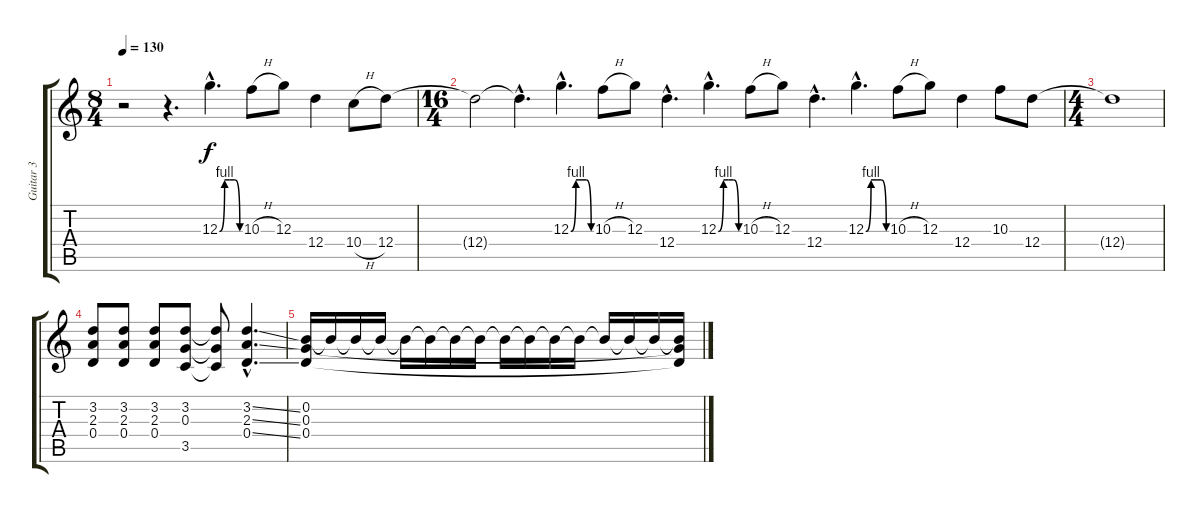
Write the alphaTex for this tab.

\track ("Guitar 3" "Guitar 3") {instrument distortionguitar}
\staff {score tabs}
\tuning (E4 B3 G3 D3 A2 E2) {hide}
\ts (8 4)
\tempo 130
\clef g2
\ks c
r.2{dy f} r.4{d} 12.3{be (custom 0 0 15 4 30 4 45 4 60 0) hac}.4{d} 10.3{h}.8 12.3.8 12.4.4 10.4{h}.8 12.4.8 |
\ts (16 4)
12.4{t}.2 12.4{hac t}.4{d} 12.3{be (custom 0 0 15 4 30 4 45 4 60 0) hac}.4{d} 10.3{h}.8 12.3.8 12.4{hac}.4{d} 12.3{be (custom 0 0 15 4 30 4 45 4 60 0) hac}.4{d} 10.3{h}.8 12.3.8 12.4{hac}.4{d} 12.3{be (custom 0 0 15 4 30 4 45 4 60 0) hac}.4{d} 10.3{h}.8 12.3.8 12.4.4 10.3.8 12.4.8 |
\ts (4 4)
12.4{t}.1 |
(3.2 2.3 0.4).8 (3.2 2.3 0.4).8 (3.2 2.3 0.4).8 (3.2 0.3 3.5).8 (3.2{t} 0.3{t} 3.5{t}).8 (3.2{ss hac} 2.3{ss hac} 0.4{ss hac}).4{d} |
(0.2 0.3 0.4).16 0.2{t}.16{volume 15} 0.2{t}.16{volume 14} 0.2{t}.16{volume 13} 0.2{t}.16{volume 12} 0.2{t}.16{volume 11} 0.2{t}.16{volume 10} 0.2{t}.16{volume 9} 0.2{t}.16{volume 8} 0.2{t}.16{volume 7} 0.2{t}.16{volume 6} 0.2{t}.16{volume 5} 0.2{t}.16{volume 4} 0.2{t}.16{volume 3} 0.2{t}.16{volume 2} (0.2{t} 0.3{t} 0.4{t}).16{volume 1}
